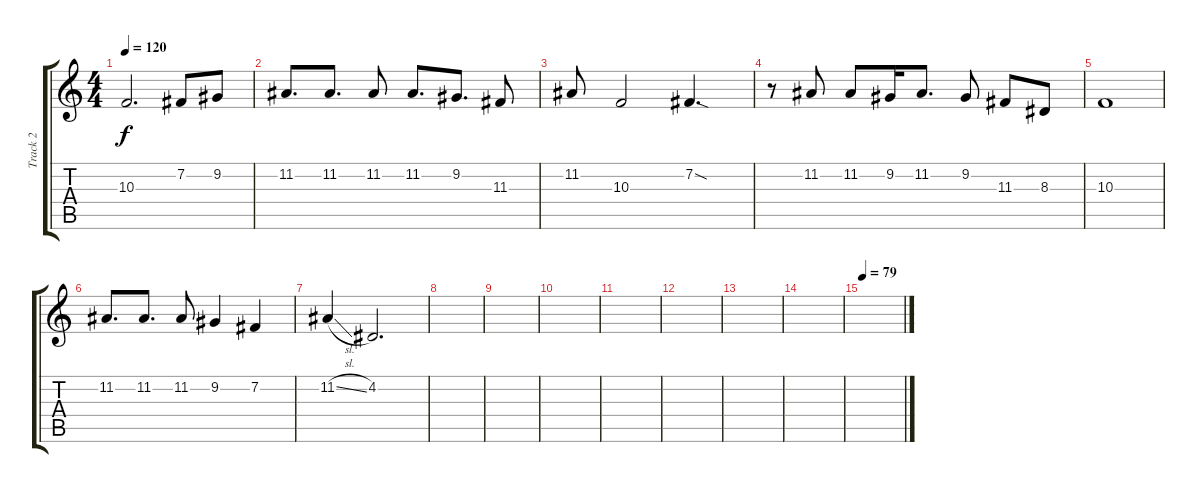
\track ("Track 2" "Track 2") {instrument vibraphone}
\staff {score tabs}
\tuning (E4 B3 G3 D3 A2 E2) {hide}
\ts (4 4)
\tempo 120
\clef g2
\ks c
10.3.2{d dy f} 7.2.8 9.2.8 |
11.2.8{d} 11.2.8{d} 11.2.8 11.2.8{d} 9.2.8{d} 11.3.8 |
11.2.8 10.3.2 7.2{sod}.4{d} |
r.8 11.2.8 11.2.8 9.2.16 11.2.8{d} 9.2.8 11.3.8 8.3.8 |
10.3.1 |
11.2.8{d} 11.2.8{d} 11.2.8 9.2.4 7.2.4 |
11.2{sl}.4 4.2.2{d} |
|
|
|
|
|
|
|
\tempo 79
